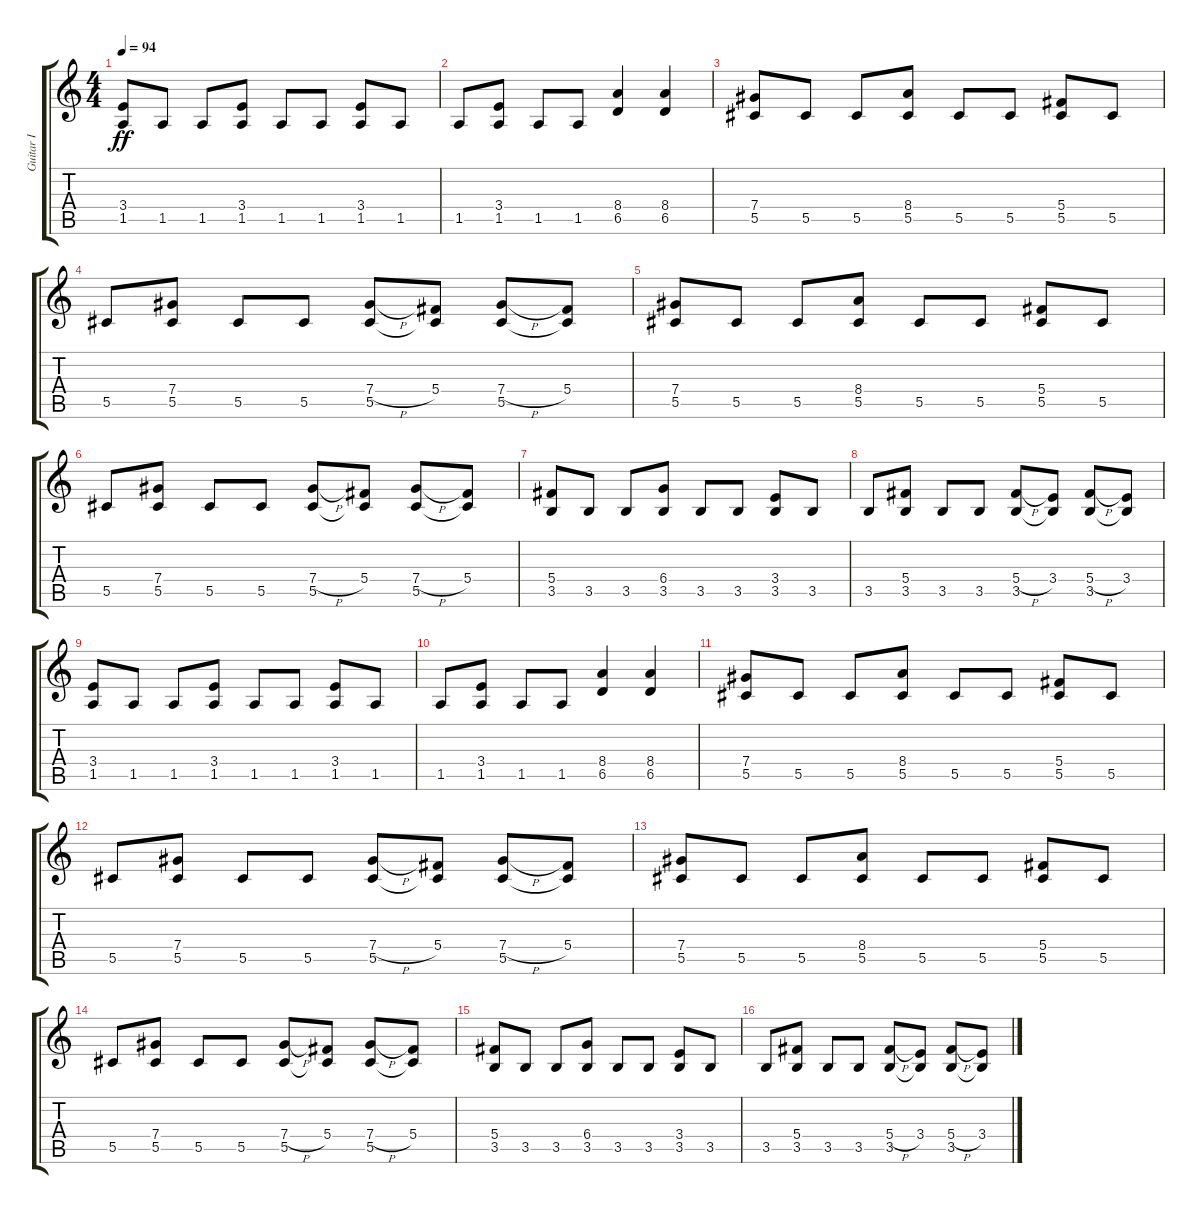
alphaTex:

\track ("Guitar I" "Guitar I") {instrument distortionguitar}
\staff {score tabs}
\tuning (Eb4 Bb3 Gb3 Db3 Ab2 Eb2) {hide}
\ts (4 4)
\tempo 94
\clef g2
\ks c
(3.4 1.5).8{dy ff} 1.5.8 1.5.8 (3.4 1.5).8 1.5.8 1.5.8 (3.4 1.5).8 1.5.8 |
1.5.8 (3.4 1.5).8 1.5.8 1.5.8 (8.4 6.5).4 (8.4 6.5).4 |
(7.4 5.5).8 5.5.8 5.5.8 (8.4 5.5).8 5.5.8 5.5.8 (5.4 5.5).8 5.5.8 |
5.5.8 (7.4 5.5).8 5.5.8 5.5.8 (7.4{h} 5.5).8 (5.4 5.5{t}).8 (7.4{h} 5.5).8 (5.4 5.5{t}).8 |
(7.4 5.5).8 5.5.8 5.5.8 (8.4 5.5).8 5.5.8 5.5.8 (5.4 5.5).8 5.5.8 |
5.5.8 (7.4 5.5).8 5.5.8 5.5.8 (7.4{h} 5.5).8 (5.4 5.5{t}).8 (7.4{h} 5.5).8 (5.4 5.5{t}).8 |
(5.4 3.5).8 3.5.8 3.5.8 (6.4 3.5).8 3.5.8 3.5.8 (3.4 3.5).8 3.5.8 |
3.5.8 (5.4 3.5).8 3.5.8 3.5.8 (5.4{h} 3.5).8 (3.4 3.5{t}).8 (5.4{h} 3.5).8 (3.4 3.5{t}).8 |
(3.4 1.5).8 1.5.8 1.5.8 (3.4 1.5).8 1.5.8 1.5.8 (3.4 1.5).8 1.5.8 |
1.5.8 (3.4 1.5).8 1.5.8 1.5.8 (8.4 6.5).4 (8.4 6.5).4 |
(7.4 5.5).8 5.5.8 5.5.8 (8.4 5.5).8 5.5.8 5.5.8 (5.4 5.5).8 5.5.8 |
5.5.8 (7.4 5.5).8 5.5.8 5.5.8 (7.4{h} 5.5).8 (5.4 5.5{t}).8 (7.4{h} 5.5).8 (5.4 5.5{t}).8 |
(7.4 5.5).8 5.5.8 5.5.8 (8.4 5.5).8 5.5.8 5.5.8 (5.4 5.5).8 5.5.8 |
5.5.8 (7.4 5.5).8 5.5.8 5.5.8 (7.4{h} 5.5).8 (5.4 5.5{t}).8 (7.4{h} 5.5).8 (5.4 5.5{t}).8 |
(5.4 3.5).8 3.5.8 3.5.8 (6.4 3.5).8 3.5.8 3.5.8 (3.4 3.5).8 3.5.8 |
3.5.8 (5.4 3.5).8 3.5.8 3.5.8 (5.4{h} 3.5).8 (3.4 3.5{t}).8 (5.4{h} 3.5).8 (3.4 3.5{t}).8
